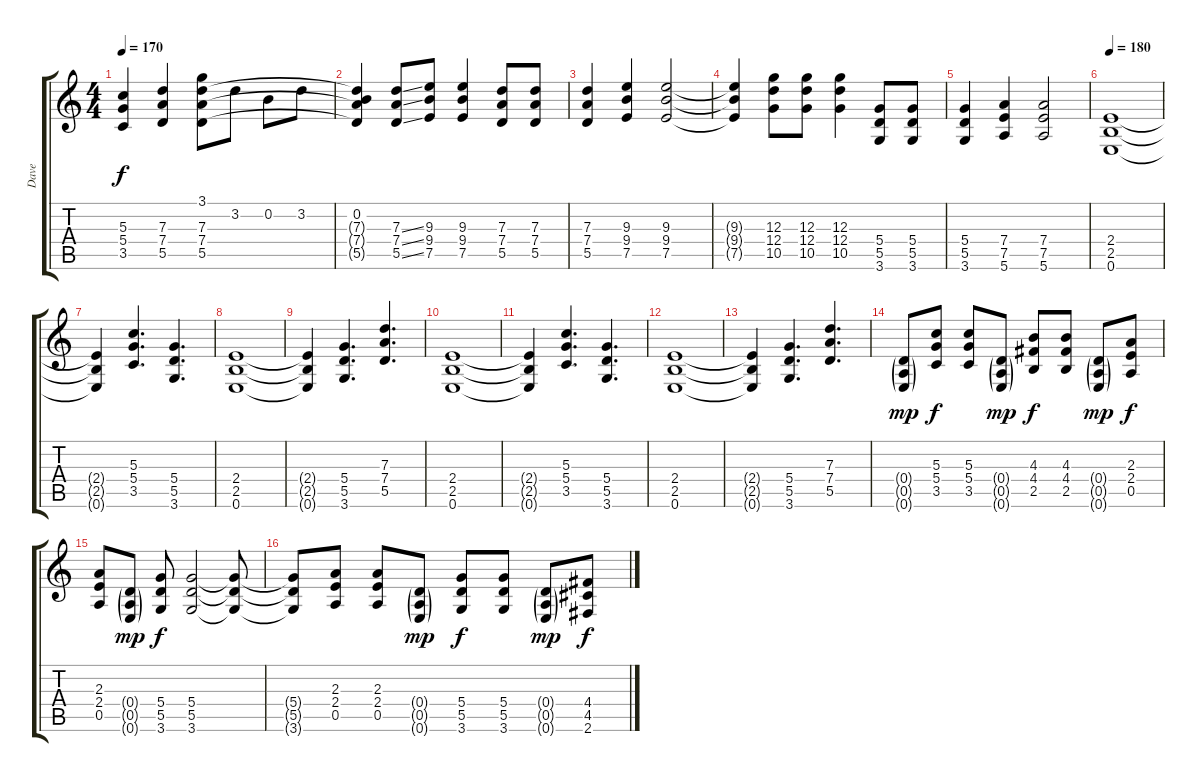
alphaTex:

\track ("Dave" "Dave") {instrument distortionguitar}
\staff {score tabs}
\tuning (E4 B3 G3 D3 A2 E2) {hide}
\ts (4 4)
\tempo 170
\clef g2
\ks c
(5.3 5.4 3.5).4{dy f} (7.3 7.4 5.5).4 (3.1 7.3 7.4 5.5).8 3.2.8 0.2.8 3.2.8 |
(0.2 7.3{t} 7.4{t} 5.5{t}).4 (7.3{ss} 7.4{ss} 5.5{ss}).8 (9.3 9.4 7.5).8 (9.3 9.4 7.5).4 (7.3 7.4 5.5).8 (7.3 7.4 5.5).8 |
(7.3 7.4 5.5).4 (9.3 9.4 7.5).4 (9.3 9.4 7.5).2 |
(9.3{t} 9.4{t} 7.5{t}).4 (12.3 12.4 10.5).8 (12.3 12.4 10.5).8 (12.3 12.4 10.5).4 (5.4 5.5 3.6).8 (5.4 5.5 3.6).8 |
(5.4 5.5 3.6).4 (7.4 7.5 5.6).4 (7.4 7.5 5.6).2 |
\tempo 180
(2.4 2.5 0.6).1 |
(2.4{t} 2.5{t} 0.6{t}).4 (5.3 5.4 3.5).4{d} (5.4 5.5 3.6).4{d} |
(2.4 2.5 0.6).1 |
(2.4{t} 2.5{t} 0.6{t}).4 (5.4 5.5 3.6).4{d} (7.3 7.4 5.5).4{d} |
(2.4 2.5 0.6).1 |
(2.4{t} 2.5{t} 0.6{t}).4 (5.3 5.4 3.5).4{d} (5.4 5.5 3.6).4{d} |
(2.4 2.5 0.6).1 |
(2.4{t} 2.5{t} 0.6{t}).4 (5.4 5.5 3.6).4{d} (7.3 7.4 5.5).4{d} |
(0.4{g} 0.5{g} 0.6{g}).8{dy mp} (5.3 5.4 3.5).8{dy f} (5.3 5.4 3.5).8 (0.4{g} 0.5{g} 0.6{g}).8{dy mp} (4.3 4.4 2.5).8{dy f} (4.3 4.4 2.5).8 (0.4{g} 0.5{g} 0.6{g}).8{dy mp} (2.3 2.4 0.5).8{dy f} |
(2.3 2.4 0.5).8 (0.4{g} 0.5{g} 0.6{g}).8{dy mp} (5.4 5.5 3.6).8{dy f} (5.4 5.5 3.6).2 (5.4{t} 5.5{t} 3.6{t}).8 |
(5.4{t} 5.5{t} 3.6{t}).8 (2.3 2.4 0.5).8 (2.3 2.4 0.5).8 (0.4{g} 0.5{g} 0.6{g}).8{dy mp} (5.4 5.5 3.6).8{dy f} (5.4 5.5 3.6).8 (0.4{g} 0.5{g} 0.6{g}).8{dy mp} (4.4 4.5 2.6).8{dy f}
